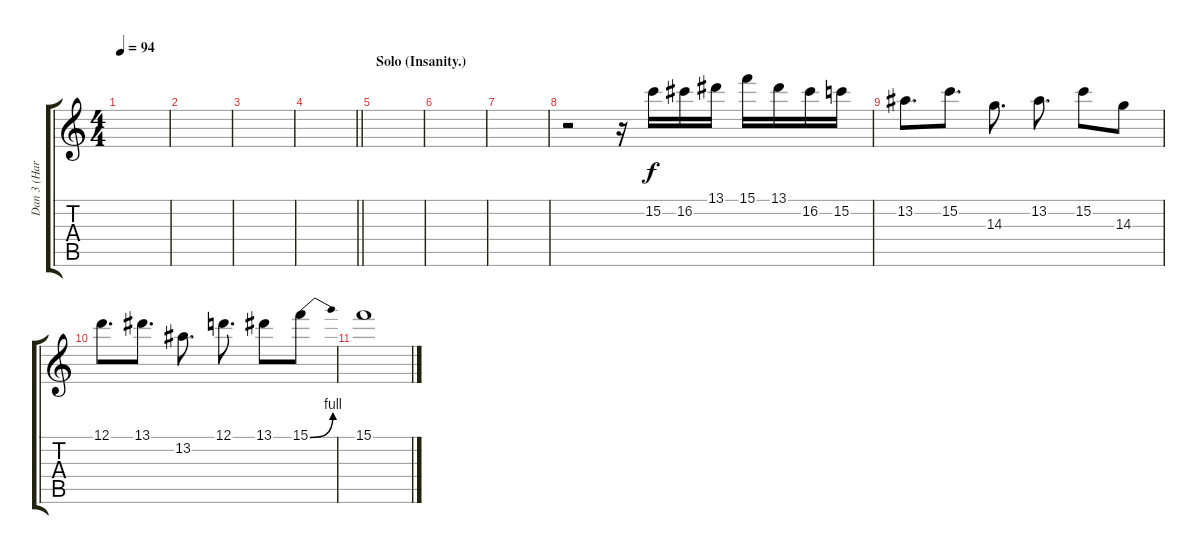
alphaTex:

\track ("Dan 3 (Harm.)" "Dan 3 (Har") {instrument distortionguitar}
\staff {score tabs}
\tuning (D4 A3 F3 C3 G2 C2) {hide}
\ts (4 4)
\tempo 94
\clef g2
\ks c
|
|
|
\barLineRight lightlight
|
\section ("" "Solo (Insanity.)")
|
|
|
r.2 r.16 15.2.16 16.2.16 13.1.16 15.1.16 13.1.16 16.2.16 15.2.16 |
13.2.8{d} 15.2.8{d} 14.3.8{d} 13.2.8{d} 15.2.8 14.3.8 |
12.1.8{d} 13.1.8{d} 13.2.8{d} 12.1.8{d} 13.1.8 15.1{be (bend 0 0 60 4)}.8 |
15.1.1
